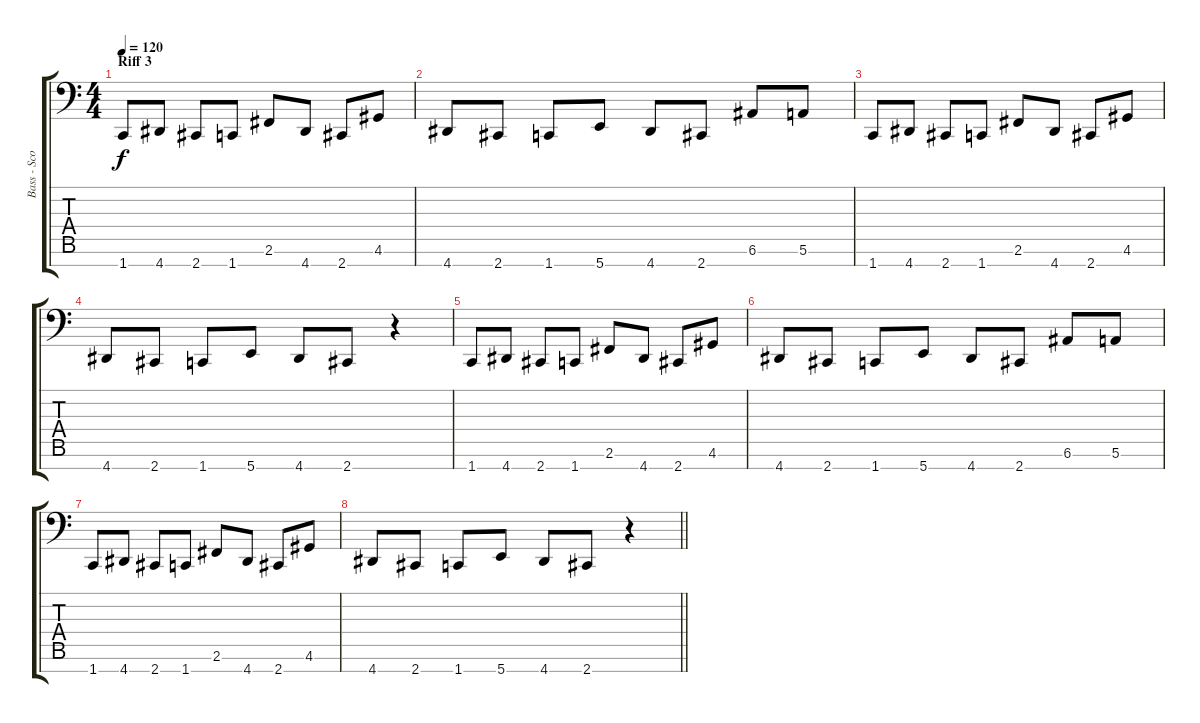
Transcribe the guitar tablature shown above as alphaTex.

\track ("Bass - Scott Plummer" "Bass - Sco") {instrument electricbassfinger}
\staff {score tabs}
\tuning (F3 C3 G2 D2 A1 E1 B0) {hide}
\ts (4 4)
\section ("" "Riff 3")
\tempo 120
\clef f4
\ks c
1.7.8{dy f} 4.7.8 2.7.8 1.7.8 2.6.8 4.7.8 2.7.8 4.6.8 |
4.7.8 2.7.8 1.7.8 5.7.8 4.7.8 2.7.8 6.6.8 5.6.8 |
1.7.8 4.7.8 2.7.8 1.7.8 2.6.8 4.7.8 2.7.8 4.6.8 |
4.7.8 2.7.8 1.7.8 5.7.8 4.7.8 2.7.8 r.4 |
1.7.8 4.7.8 2.7.8 1.7.8 2.6.8 4.7.8 2.7.8 4.6.8 |
4.7.8 2.7.8 1.7.8 5.7.8 4.7.8 2.7.8 6.6.8 5.6.8 |
1.7.8 4.7.8 2.7.8 1.7.8 2.6.8 4.7.8 2.7.8 4.6.8 |
\barLineRight lightlight
4.7.8 2.7.8 1.7.8 5.7.8 4.7.8 2.7.8 r.4
